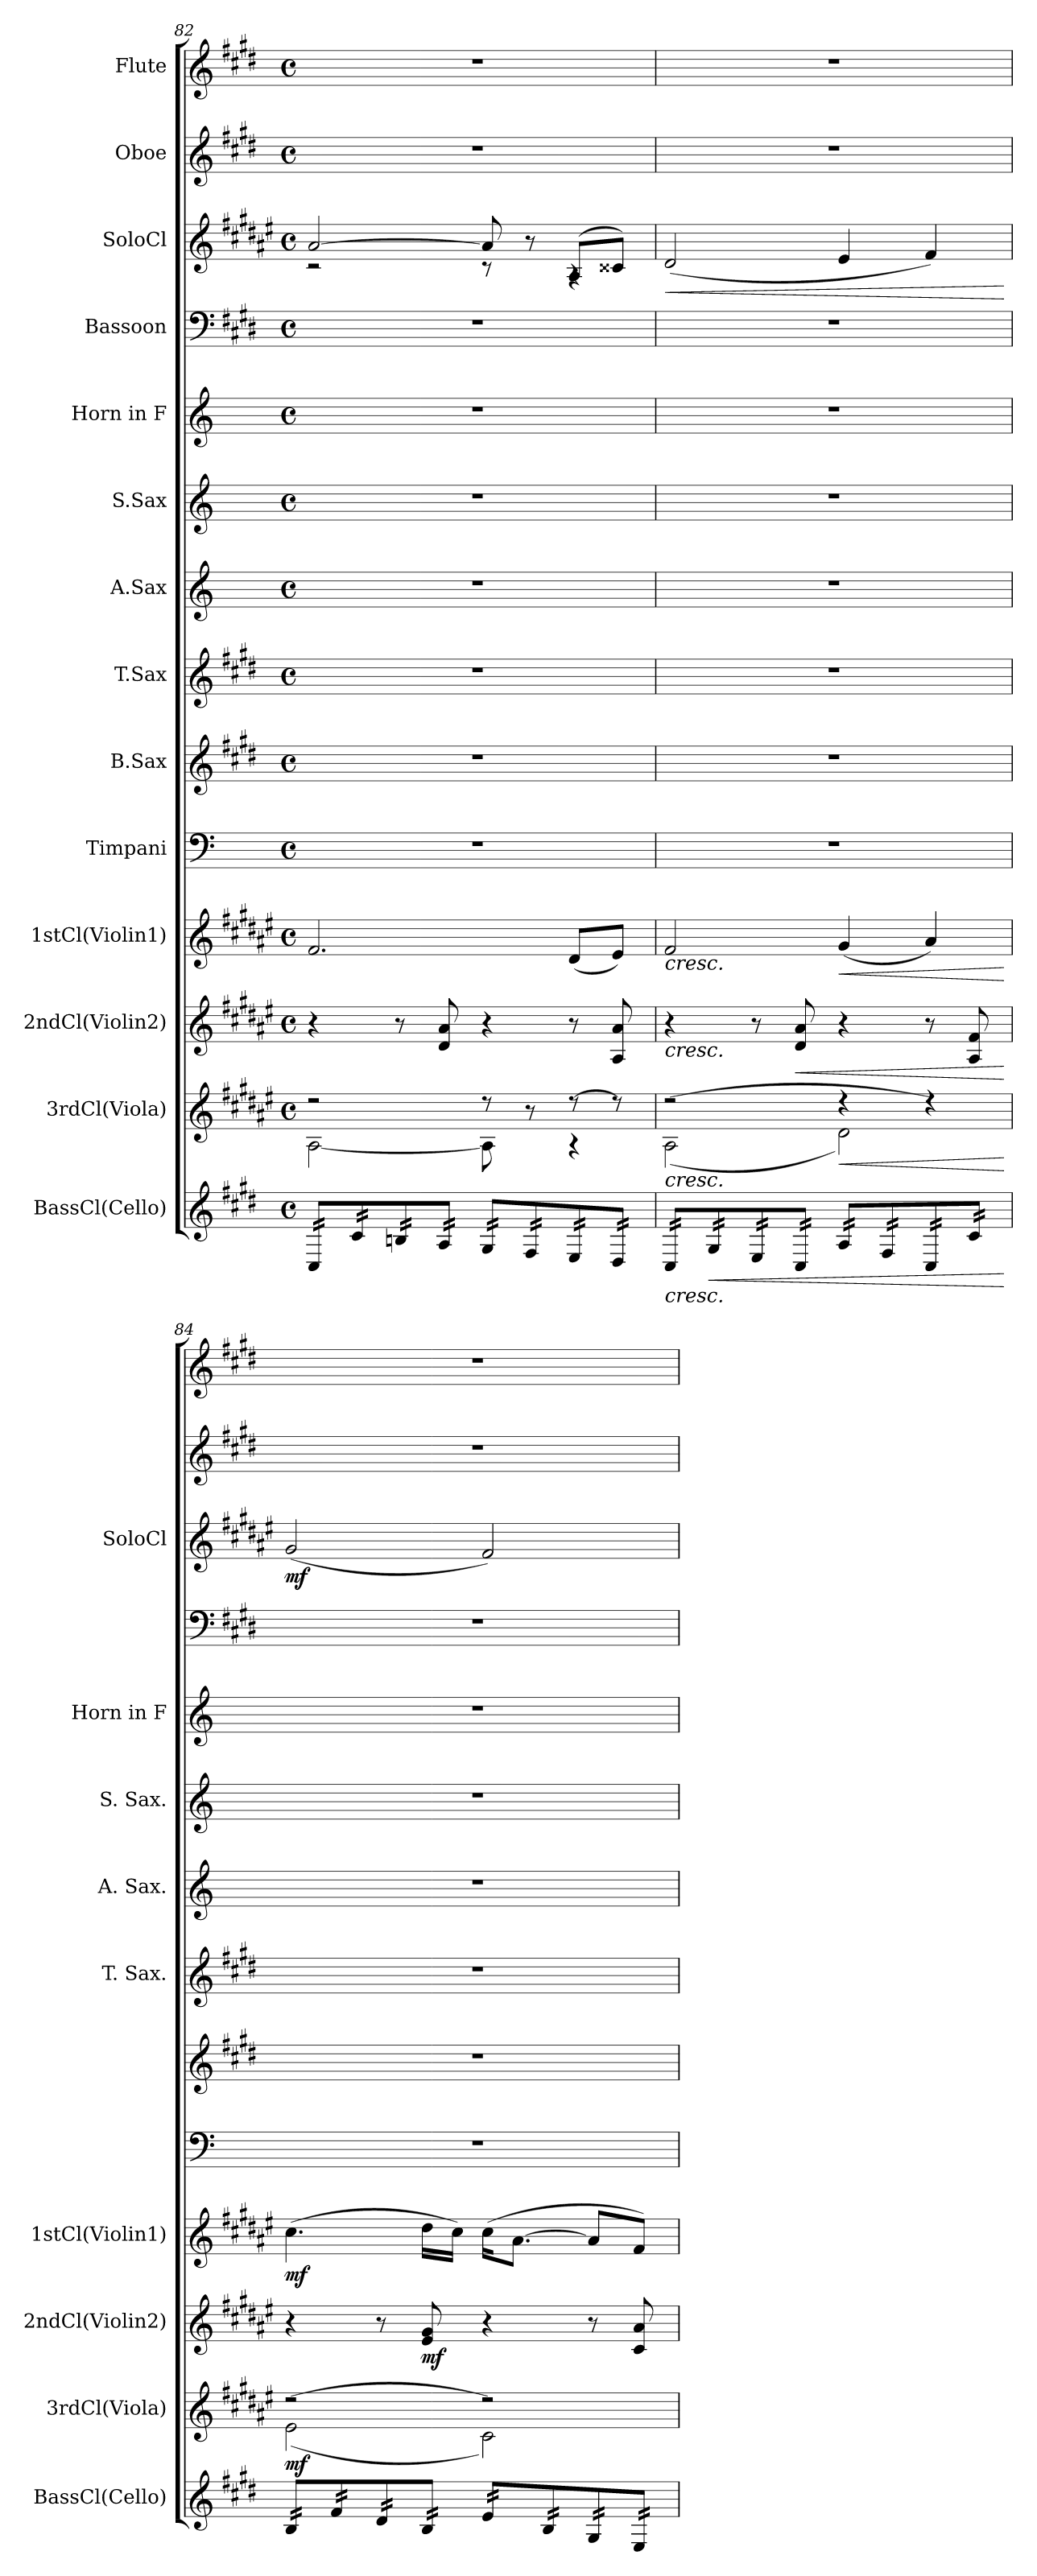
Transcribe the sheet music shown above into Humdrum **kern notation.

**kern	**dynam	**kern	**dynam	**kern	**dynam	**kern	**dynam	**kern	**kern	**kern	**kern	**kern	**kern	**kern	**kern	**dynam	**kern	**kern
*part14	*part14	*part13	*part13	*part12	*part12	*part11	*part11	*part10	*part9	*part8	*part7	*part6	*part5	*part4	*part3	*part3	*part2	*part1
*staff14	*staff14	*staff13	*staff13	*staff12	*staff12	*staff11	*staff11	*staff10	*staff9	*staff8	*staff7	*staff6	*staff5	*staff4	*staff3	*staff3	*staff2	*staff1
*I"BassCl(Cello)	*	*I"3rdCl(Viola)	*	*I"2ndCl(Violin2)	*	*I"1stCl(Violin1)	*	*I"Timpani	*I"B.Sax	*I"T.Sax	*I"A.Sax	*I"S.Sax	*I"Horn in F	*I"Bassoon	*I"SoloCl	*	*I"Oboe	*I"Flute
*I'BassCl(Cello)	*	*I'3rdCl(Viola)	*	*I'2ndCl(Violin2)	*	*I'1stCl(Violin1)	*	*	*	*I'T. Sax.	*I'A. Sax.	*I'S. Sax.	*I'Horn in F	*	*I'SoloCl	*	*	*
*clefG2	*	*clefG2	*	*clefG2	*	*clefG2	*	*clefF4	*clefG2	*clefG2	*clefG2	*clefG2	*clefG2	*clefF4	*clefG2	*	*clefG2	*clefG2
*ITrd8c14	*	*ITrd1c2	*	*ITrd1c2	*	*ITrd1c2	*	*	*ITrd12c21	*ITrd8c14	*ITrd5c9	*ITrd1c2	*ITrd4c7	*	*ITrd1c2	*	*	*
*k[f#c#g#d#]	*	*k[f#c#g#d#]	*	*k[f#c#g#d#]	*	*k[f#c#g#d#]	*	*k[]	*k[f#c#g#d#]	*k[f#c#g#d#]	*k[b-e-a-]	*k[b-e-]	*k[b-]	*k[f#c#g#d#]	*k[f#c#g#d#]	*	*k[f#c#g#d#]	*k[f#c#g#d#]
*M4/4	*	*M4/4	*	*M4/4	*	*M4/4	*	*M4/4	*M4/4	*M4/4	*M4/4	*M4/4	*M4/4	*M4/4	*M4/4	*	*M4/4	*M4/4
*met(c)	*	*met(c)	*	*met(c)	*	*met(c)	*	*met(c)	*met(c)	*met(c)	*met(c)	*met(c)	*met(c)	*met(c)	*met(c)	*	*met(c)	*met(c)
=82	=82	=82	=82	=82	=82	=82	=82	=82	=82	=82	=82	=82	=82	=82	=82	=82	=82	=82
*	*	*^	*	*	*	*	*	*	*	*	*	*	*	*	*^	*	*	*
*tremolo	*	*	*	*	*	*	*	*	*	*	*	*	*	*	*	*	*	*	*	*
32CC#/LLL	.	2r	[2G#\	.	4r	.	2.e/	.	1r	1r	1r	1r	1r	1r	1r	[2g#/	2r	.	1r	1r
32CC#/	.	.	.	.	.	.	.	.	.	.	.	.	.	.	.	.	.	.	.	.
32CC#/	.	.	.	.	.	.	.	.	.	.	.	.	.	.	.	.	.	.	.	.
32CC#/	.	.	.	.	.	.	.	.	.	.	.	.	.	.	.	.	.	.	.	.
32C#/	.	.	.	.	.	.	.	.	.	.	.	.	.	.	.	.	.	.	.	.
32C#/	.	.	.	.	.	.	.	.	.	.	.	.	.	.	.	.	.	.	.	.
32C#/	.	.	.	.	.	.	.	.	.	.	.	.	.	.	.	.	.	.	.	.
32C#/	.	.	.	.	.	.	.	.	.	.	.	.	.	.	.	.	.	.	.	.
32BBn/	.	.	.	.	8r	.	.	.	.	.	.	.	.	.	.	.	.	.	.	.
32BBn/	.	.	.	.	.	.	.	.	.	.	.	.	.	.	.	.	.	.	.	.
32BBn/	.	.	.	.	.	.	.	.	.	.	.	.	.	.	.	.	.	.	.	.
32BBn/	.	.	.	.	.	.	.	.	.	.	.	.	.	.	.	.	.	.	.	.
32AA/	.	.	.	.	8c#/ 8g#/	.	.	.	.	.	.	.	.	.	.	.	.	.	.	.
32AA/	.	.	.	.	.	.	.	.	.	.	.	.	.	.	.	.	.	.	.	.
32AA/	.	.	.	.	.	.	.	.	.	.	.	.	.	.	.	.	.	.	.	.
32AA/JJJ	.	.	.	.	.	.	.	.	.	.	.	.	.	.	.	.	.	.	.	.
32GG#/LLL	.	8r	8G#\]	.	4r	.	.	.	.	.	.	.	.	.	.	8g#/]	8r	.	.	.
32GG#/	.	.	.	.	.	.	.	.	.	.	.	.	.	.	.	.	.	.	.	.
32GG#/	.	.	.	.	.	.	.	.	.	.	.	.	.	.	.	.	.	.	.	.
32GG#/	.	.	.	.	.	.	.	.	.	.	.	.	.	.	.	.	.	.	.	.
32FF#/	.	8r	8ryy	.	.	.	.	.	.	.	.	.	.	.	.	8r	8ryy	.	.	.
32FF#/	.	.	.	.	.	.	.	.	.	.	.	.	.	.	.	.	.	.	.	.
32FF#/	.	.	.	.	.	.	.	.	.	.	.	.	.	.	.	.	.	.	.	.
32FF#/	.	.	.	.	.	.	.	.	.	.	.	.	.	.	.	.	.	.	.	.
32EE/	.	(<8r	4rA	.	8r	.	(<8c#/L	.	.	.	.	.	.	.	.	(>8G#/L	4rA	.	.	.
32EE/	.	.	.	.	.	.	.	.	.	.	.	.	.	.	.	.	.	.	.	.
32EE/	.	.	.	.	.	.	.	.	.	.	.	.	.	.	.	.	.	.	.	.
32EE/	.	.	.	.	.	.	.	.	.	.	.	.	.	.	.	.	.	.	.	.
32DD#/	.	8r)	.	.	8G#/ 8g#/	.	8d#/J)	.	.	.	.	.	.	.	.	8B#X/J)	.	.	.	.
32DD#/	.	.	.	.	.	.	.	.	.	.	.	.	.	.	.	.	.	.	.	.
32DD#/	.	.	.	.	.	.	.	.	.	.	.	.	.	.	.	.	.	.	.	.
32DD#/JJJ	.	.	.	.	.	.	.	.	.	.	.	.	.	.	.	.	.	.	.	.
*	*	*	*	*	*	*	*	*	*	*	*	*	*	*	*	*v	*v	*	*	*
=83	=83	=83	=83	=83	=83	=83	=83	=83	=83	=83	=83	=83	=83	=83	=83	=83	=83	=83	=83
!	!	!	!	!	!	!	!LO:TX:b:i:t=cresc.	!	!	!	!	!	!	!	!	!	!	!	!
!	!	!	!	!	!LO:TX:b:i:t=cresc.	!	!	!	!	!	!	!	!	!	!	!	!	!	!
!	!	!LO:TX:b:i:t=cresc.	!	!	!	!	!	!	!	!	!	!	!	!	!	!	!	!	!
!LO:TX:b:i:t=cresc.	!	!	!	!	!	!	!	!	!	!	!	!	!	!	!	!	!	!	!
!	!	!	!	!	!	!	!	!	!	!	!	!	!	!	!	!	!LO:HP:b	!	!
32CC#/LLL	.	(<2r	(<2G#\	.	4r	.	2e/	.	1r	1r	1r	1r	1r	1r	1r	(<2c#/	<	1r	1r
32CC#/	.	.	.	.	.	.	.	.	.	.	.	.	.	.	.	.	.	.	.
32CC#/	.	.	.	.	.	.	.	.	.	.	.	.	.	.	.	.	.	.	.
32CC#/	.	.	.	.	.	.	.	.	.	.	.	.	.	.	.	.	.	.	.
!	!LO:HP:b	!	!	!	!	!	!	!	!	!	!	!	!	!	!	!	!	!	!
32GG#/	<	.	.	.	.	.	.	.	.	.	.	.	.	.	.	.	.	.	.
32GG#/	.	.	.	.	.	.	.	.	.	.	.	.	.	.	.	.	.	.	.
32GG#/	.	.	.	.	.	.	.	.	.	.	.	.	.	.	.	.	.	.	.
32GG#/	.	.	.	.	.	.	.	.	.	.	.	.	.	.	.	.	.	.	.
32EE/	.	.	.	.	8r	.	.	.	.	.	.	.	.	.	.	.	.	.	.
32EE/	.	.	.	.	.	.	.	.	.	.	.	.	.	.	.	.	.	.	.
32EE/	.	.	.	.	.	.	.	.	.	.	.	.	.	.	.	.	.	.	.
32EE/	.	.	.	.	.	.	.	.	.	.	.	.	.	.	.	.	.	.	.
!	!	!	!	!	!	!LO:HP:b	!	!	!	!	!	!	!	!	!	!	!	!	!
32CC#/	.	.	.	.	8c#/ 8g#/	<	.	.	.	.	.	.	.	.	.	.	.	.	.
32CC#/	.	.	.	.	.	.	.	.	.	.	.	.	.	.	.	.	.	.	.
32CC#/	.	.	.	.	.	.	.	.	.	.	.	.	.	.	.	.	.	.	.
32CC#/JJJ	.	.	.	.	.	.	.	.	.	.	.	.	.	.	.	.	.	.	.
!	!	!	!	!LO:HP:b	!	!	!	!LO:HP:b	!	!	!	!	!	!	!	!	!	!	!
32AA/LLL	.	4r	2c#\)	<	4r	.	(<4f#/	<	.	.	.	.	.	.	.	4d#/	.	.	.
32AA/	.	.	.	.	.	.	.	.	.	.	.	.	.	.	.	.	.	.	.
32AA/	.	.	.	.	.	.	.	.	.	.	.	.	.	.	.	.	.	.	.
32AA/	.	.	.	.	.	.	.	.	.	.	.	.	.	.	.	.	.	.	.
32FF#/	.	.	.	.	.	.	.	.	.	.	.	.	.	.	.	.	.	.	.
32FF#/	.	.	.	.	.	.	.	.	.	.	.	.	.	.	.	.	.	.	.
32FF#/	.	.	.	.	.	.	.	.	.	.	.	.	.	.	.	.	.	.	.
32FF#/	.	.	.	.	.	.	.	.	.	.	.	.	.	.	.	.	.	.	.
32CC#/	.	4r)	.	.	8r	.	4g#/)	.	.	.	.	.	.	.	.	4e/)	.	.	.
32CC#/	.	.	.	.	.	.	.	.	.	.	.	.	.	.	.	.	.	.	.
32CC#/	.	.	.	.	.	.	.	.	.	.	.	.	.	.	.	.	.	.	.
32CC#/	.	.	.	.	.	.	.	.	.	.	.	.	.	.	.	.	.	.	.
32C#/	.	.	.	.	8G#/ 8e/	.	.	.	.	.	.	.	.	.	.	.	.	.	.
32C#/	.	.	.	.	.	.	.	.	.	.	.	.	.	.	.	.	.	.	.
32C#/	.	.	.	.	.	.	.	.	.	.	.	.	.	.	.	.	.	.	.
32C#/JJJ	.	.	.	.	.	.	.	.	.	.	.	.	.	.	.	.	.	.	.
*	*	*v	*v	*	*	*	*	*	*	*	*	*	*	*	*	*	*	*	*
.	[	.	[	.	[	.	[	.	.	.	.	.	.	.	.	[	.	.
!!LO:LB:g=z
=84	=84	=84	=84	=84	=84	=84	=84	=84	=84	=84	=84	=84	=84	=84	=84	=84	=84	=84
*	*	*^	*	*	*	*	*	*	*	*	*	*	*	*	*	*	*	*
!	!	!	!	!LO:DY:b	!	!	!	!LO:DY:b	!	!	!	!	!	!	!	!	!LO:DY:b	!	!
32BB/LLL	.	(<2r	(<2d#\	mf	4r	.	(>4.b\	mf	1r	1r	1r	1r	1r	1r	1r	(<2f#/	mf	1r	1r
32BB/	.	.	.	.	.	.	.	.	.	.	.	.	.	.	.	.	.	.	.
32BB/	.	.	.	.	.	.	.	.	.	.	.	.	.	.	.	.	.	.	.
32BB/	.	.	.	.	.	.	.	.	.	.	.	.	.	.	.	.	.	.	.
32F#/	.	.	.	.	.	.	.	.	.	.	.	.	.	.	.	.	.	.	.
32F#/	.	.	.	.	.	.	.	.	.	.	.	.	.	.	.	.	.	.	.
32F#/	.	.	.	.	.	.	.	.	.	.	.	.	.	.	.	.	.	.	.
32F#/	.	.	.	.	.	.	.	.	.	.	.	.	.	.	.	.	.	.	.
32D#/	.	.	.	.	8r	.	.	.	.	.	.	.	.	.	.	.	.	.	.
32D#/	.	.	.	.	.	.	.	.	.	.	.	.	.	.	.	.	.	.	.
32D#/	.	.	.	.	.	.	.	.	.	.	.	.	.	.	.	.	.	.	.
32D#/	.	.	.	.	.	.	.	.	.	.	.	.	.	.	.	.	.	.	.
!	!	!	!	!	!	!LO:DY:b	!	!	!	!	!	!	!	!	!	!	!	!	!
32BB/	.	.	.	.	8d#/ 8f#/	mf	16cc#\LL	.	.	.	.	.	.	.	.	.	.	.	.
32BB/	.	.	.	.	.	.	.	.	.	.	.	.	.	.	.	.	.	.	.
32BB/	.	.	.	.	.	.	16b\JJ)	.	.	.	.	.	.	.	.	.	.	.	.
32BB/JJJ	.	.	.	.	.	.	.	.	.	.	.	.	.	.	.	.	.	.	.
32E/LLL	.	2r)	2B\)	.	4r	.	(>16b\KL	.	.	.	.	.	.	.	.	2e/)	.	.	.
32E/	.	.	.	.	.	.	.	.	.	.	.	.	.	.	.	.	.	.	.
32E/	.	.	.	.	.	.	[8.g#\J	.	.	.	.	.	.	.	.	.	.	.	.
32E/	.	.	.	.	.	.	.	.	.	.	.	.	.	.	.	.	.	.	.
32BB/	.	.	.	.	.	.	.	.	.	.	.	.	.	.	.	.	.	.	.
32BB/	.	.	.	.	.	.	.	.	.	.	.	.	.	.	.	.	.	.	.
32BB/	.	.	.	.	.	.	.	.	.	.	.	.	.	.	.	.	.	.	.
32BB/	.	.	.	.	.	.	.	.	.	.	.	.	.	.	.	.	.	.	.
32GG#/	.	.	.	.	8r	.	8g#/L]	.	.	.	.	.	.	.	.	.	.	.	.
32GG#/	.	.	.	.	.	.	.	.	.	.	.	.	.	.	.	.	.	.	.
32GG#/	.	.	.	.	.	.	.	.	.	.	.	.	.	.	.	.	.	.	.
32GG#/	.	.	.	.	.	.	.	.	.	.	.	.	.	.	.	.	.	.	.
32EE/	.	.	.	.	8B/ 8g#/	.	8e/J)	.	.	.	.	.	.	.	.	.	.	.	.
32EE/	.	.	.	.	.	.	.	.	.	.	.	.	.	.	.	.	.	.	.
32EE/	.	.	.	.	.	.	.	.	.	.	.	.	.	.	.	.	.	.	.
32EE/JJJ	.	.	.	.	.	.	.	.	.	.	.	.	.	.	.	.	.	.	.
*Xtremolo	*	*	*	*	*	*	*	*	*	*	*	*	*	*	*	*	*	*	*
*	*	*v	*v	*	*	*	*	*	*	*	*	*	*	*	*	*	*	*	*
=	=	=	=	=	=	=	=	=	=	=	=	=	=	=	=	=	=	=
*-	*-	*-	*-	*-	*-	*-	*-	*-	*-	*-	*-	*-	*-	*-	*-	*-	*-	*-
